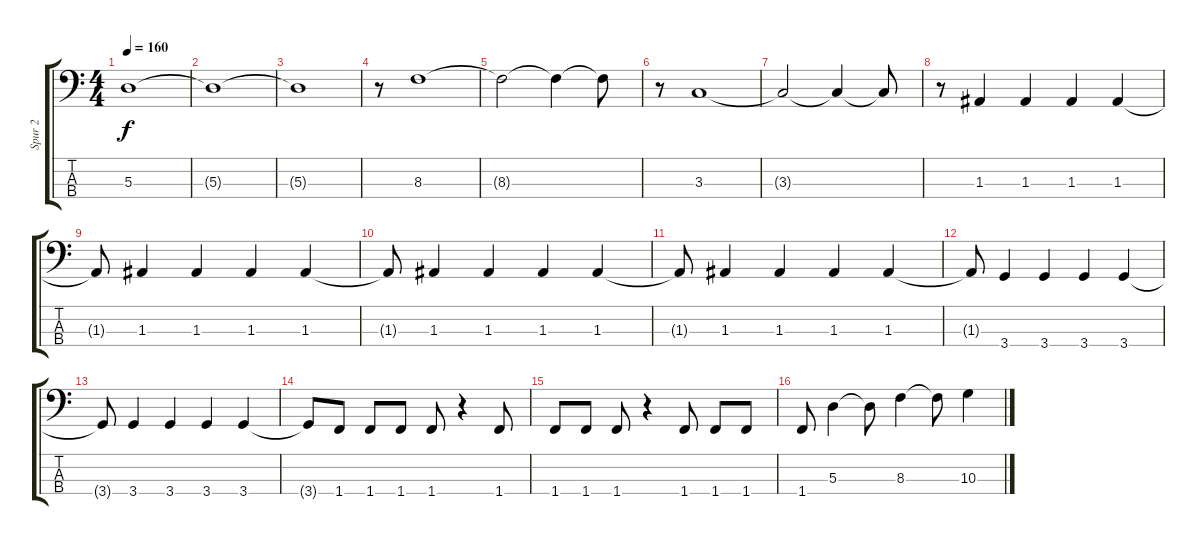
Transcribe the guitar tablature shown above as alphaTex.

\track ("Spur 2" "Spur 2") {instrument electricbassfinger}
\staff {score tabs}
\tuning (G2 D2 A1 E1) {hide}
\ts (4 4)
\tempo 160
\clef f4
\ks c
5.3{t}.1{dy f} |
5.3{t}.1 |
5.3{t}.1 |
r.8 8.3.1 |
8.3{t}.2 8.3{t}.4 8.3{t}.8 |
r.8 3.3.1 |
3.3{t}.2 3.3{t}.4 3.3{t}.8 |
r.8 1.3.4 1.3.4 1.3.4 1.3.4 |
1.3{t}.8 1.3.4 1.3.4 1.3.4 1.3.4 |
1.3{t}.8 1.3.4 1.3.4 1.3.4 1.3.4 |
1.3{t}.8 1.3.4 1.3.4 1.3.4 1.3.4 |
1.3{t}.8 3.4.4 3.4.4 3.4.4 3.4.4 |
3.4{t}.8 3.4.4 3.4.4 3.4.4 3.4.4 |
3.4{t}.8 1.4.8 1.4.8 1.4.8 1.4.8 r.4 1.4.8 |
1.4.8 1.4.8 1.4.8 r.4 1.4.8 1.4.8 1.4.8 |
1.4.8 5.3.4 5.3{t}.8 8.3.4 8.3{t}.8 10.3.4
